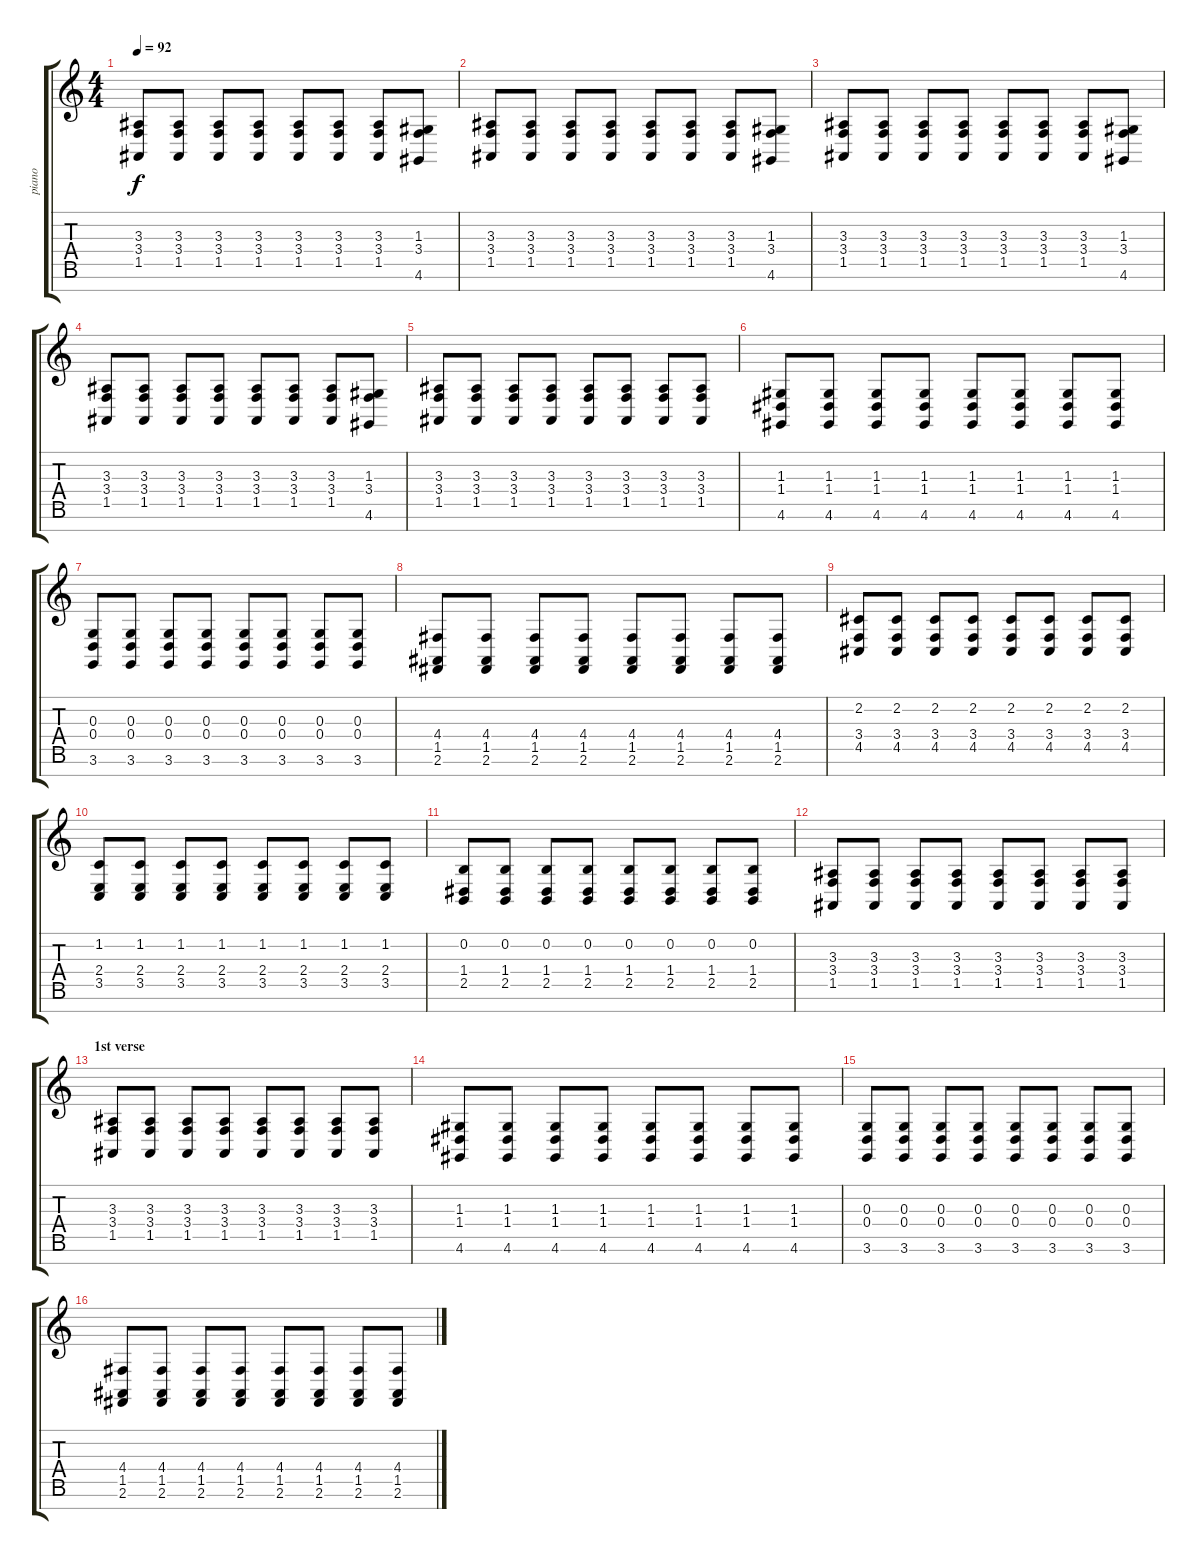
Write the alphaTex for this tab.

\track ("piano" "piano") {instrument electricgrandpiano}
\staff {score tabs}
\tuning (E4 B3 G3 D3 A2 E2 B1) {hide}
\ts (4 4)
\tempo 92
\clef g2
\ks c
(3.3 3.4 1.5).8{dy f instrument electricgrandpiano} (3.3 3.4 1.5).8 (3.3 3.4 1.5).8 (3.3 3.4 1.5).8 (3.3 3.4 1.5).8 (3.3 3.4 1.5).8 (3.3 3.4 1.5).8 (1.3 3.4 4.6).8 |
(3.3 3.4 1.5).8 (3.3 3.4 1.5).8 (3.3 3.4 1.5).8 (3.3 3.4 1.5).8 (3.3 3.4 1.5).8 (3.3 3.4 1.5).8 (3.3 3.4 1.5).8 (1.3 3.4 4.6).8 |
(3.3 3.4 1.5).8 (3.3 3.4 1.5).8 (3.3 3.4 1.5).8 (3.3 3.4 1.5).8 (3.3 3.4 1.5).8 (3.3 3.4 1.5).8 (3.3 3.4 1.5).8 (1.3 3.4 4.6).8 |
(3.3 3.4 1.5).8 (3.3 3.4 1.5).8 (3.3 3.4 1.5).8 (3.3 3.4 1.5).8 (3.3 3.4 1.5).8 (3.3 3.4 1.5).8 (3.3 3.4 1.5).8 (1.3 3.4 4.6).8 |
(3.3 3.4 1.5).8 (3.3 3.4 1.5).8 (3.3 3.4 1.5).8 (3.3 3.4 1.5).8 (3.3 3.4 1.5).8 (3.3 3.4 1.5).8 (3.3 3.4 1.5).8 (3.3 3.4 1.5).8 |
(1.3 1.4 4.6).8 (1.3 1.4 4.6).8 (1.3 1.4 4.6).8 (1.3 1.4 4.6).8 (1.3 1.4 4.6).8 (1.3 1.4 4.6).8 (1.3 1.4 4.6).8 (1.3 1.4 4.6).8 |
(0.3 0.4 3.6).8 (0.3 0.4 3.6).8 (0.3 0.4 3.6).8 (0.3 0.4 3.6).8 (0.3 0.4 3.6).8 (0.3 0.4 3.6).8 (0.3 0.4 3.6).8 (0.3 0.4 3.6).8 |
(4.4 1.5 2.6).8 (4.4 1.5 2.6).8 (4.4 1.5 2.6).8 (4.4 1.5 2.6).8 (4.4 1.5 2.6).8 (4.4 1.5 2.6).8 (4.4 1.5 2.6).8 (4.4 1.5 2.6).8 |
(2.2 3.4 4.5).8 (2.2 3.4 4.5).8 (2.2 3.4 4.5).8 (2.2 3.4 4.5).8 (2.2 3.4 4.5).8 (2.2 3.4 4.5).8 (2.2 3.4 4.5).8 (2.2 3.4 4.5).8 |
(1.2 2.4 3.5).8 (1.2 2.4 3.5).8 (1.2 2.4 3.5).8 (1.2 2.4 3.5).8 (1.2 2.4 3.5).8 (1.2 2.4 3.5).8 (1.2 2.4 3.5).8 (1.2 2.4 3.5).8 |
(0.2 1.4 2.5).8 (0.2 1.4 2.5).8 (0.2 1.4 2.5).8 (0.2 1.4 2.5).8 (0.2 1.4 2.5).8 (0.2 1.4 2.5).8 (0.2 1.4 2.5).8 (0.2 1.4 2.5).8 |
(3.3 3.4 1.5).8 (3.3 3.4 1.5).8 (3.3 3.4 1.5).8 (3.3 3.4 1.5).8 (3.3 3.4 1.5).8 (3.3 3.4 1.5).8 (3.3 3.4 1.5).8 (3.3 3.4 1.5).8 |
\section ("" "1st verse")
(3.3 3.4 1.5).8 (3.3 3.4 1.5).8 (3.3 3.4 1.5).8 (3.3 3.4 1.5).8 (3.3 3.4 1.5).8 (3.3 3.4 1.5).8 (3.3 3.4 1.5).8 (3.3 3.4 1.5).8 |
(1.3 1.4 4.6).8 (1.3 1.4 4.6).8 (1.3 1.4 4.6).8 (1.3 1.4 4.6).8 (1.3 1.4 4.6).8 (1.3 1.4 4.6).8 (1.3 1.4 4.6).8 (1.3 1.4 4.6).8 |
(0.3 0.4 3.6).8 (0.3 0.4 3.6).8 (0.3 0.4 3.6).8 (0.3 0.4 3.6).8 (0.3 0.4 3.6).8 (0.3 0.4 3.6).8 (0.3 0.4 3.6).8 (0.3 0.4 3.6).8 |
(4.4 1.5 2.6).8 (4.4 1.5 2.6).8 (4.4 1.5 2.6).8 (4.4 1.5 2.6).8 (4.4 1.5 2.6).8 (4.4 1.5 2.6).8 (4.4 1.5 2.6).8 (4.4 1.5 2.6).8
